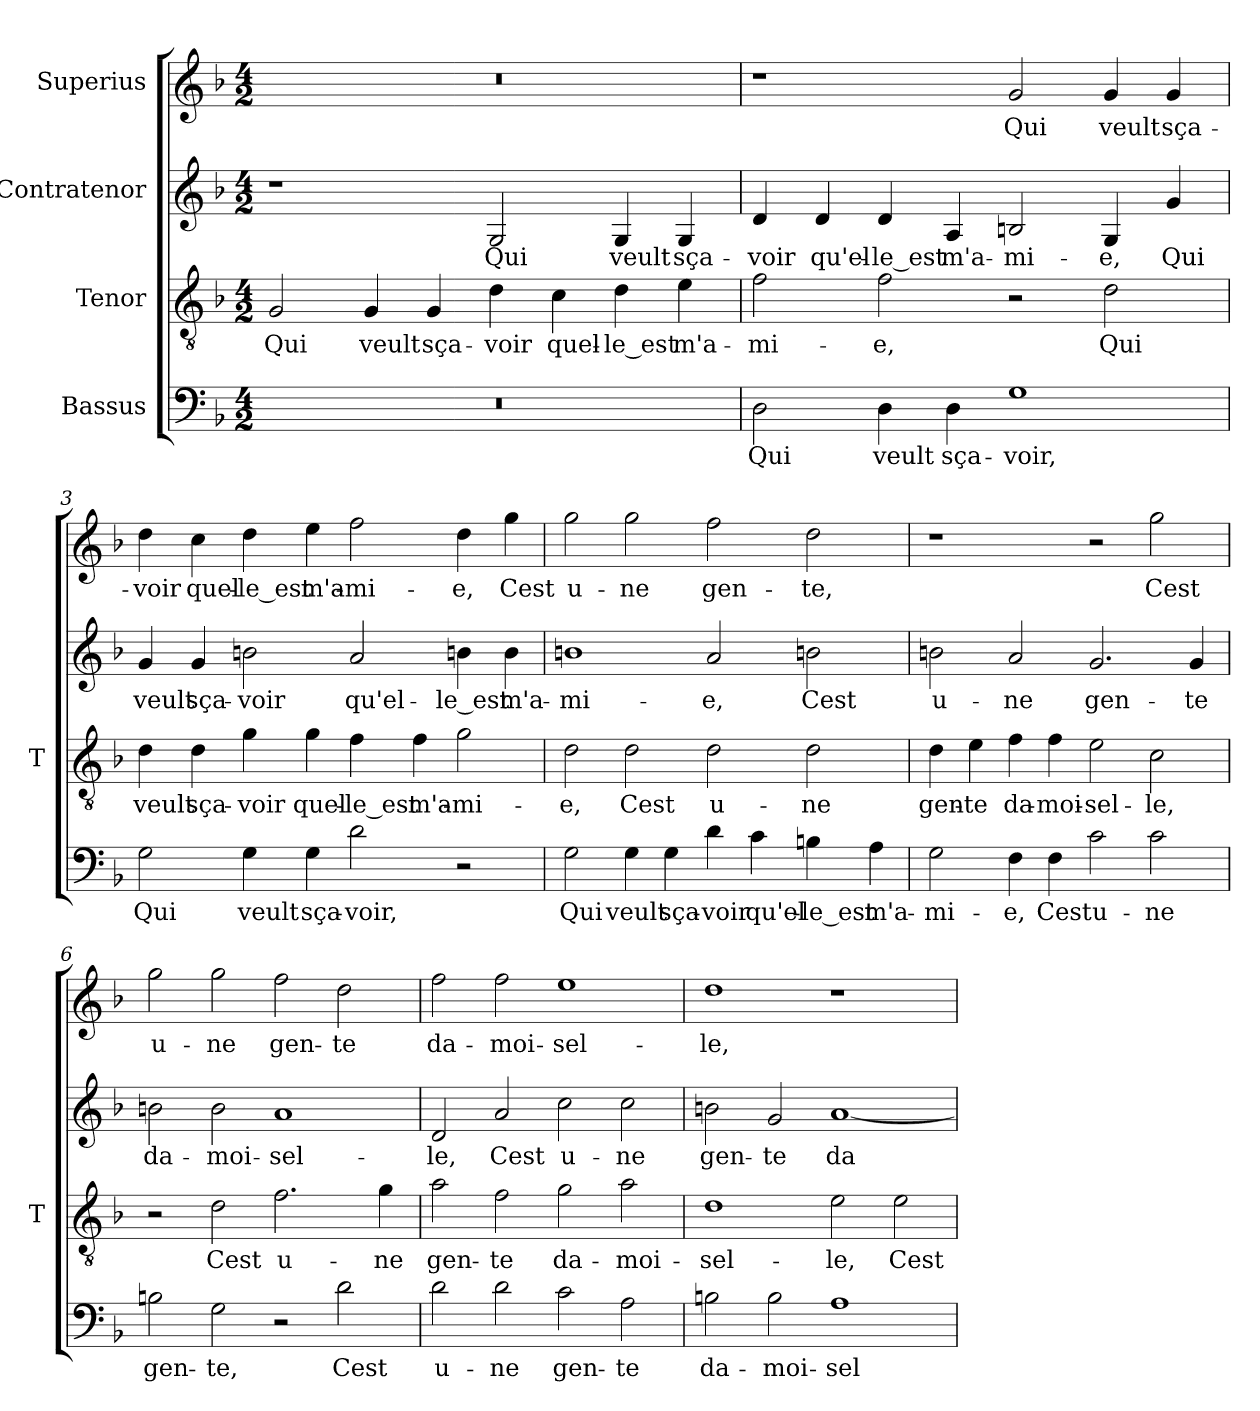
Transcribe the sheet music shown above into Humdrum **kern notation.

**kern	**text	**kern	**text	**kern	**text	**kern	**text
*part4	*part4	*part3	*part3	*part2	*part2	*part1	*part1
*staff4	*staff4	*staff3	*staff3	*staff2	*staff2	*staff1	*staff1
*I"Bassus	*	*I"Tenor	*	*I"Contratenor	*	*I"Superius	*
*	*	*I'T	*	*	*	*	*
*clefF4	*	*clefGv2	*	*clefG2	*	*clefG2	*
*k[b-]	*	*k[b-]	*	*k[b-]	*	*k[b-]	*
*M4/2	*	*M4/2	*	*M4/2	*	*M4/2	*
=1	=1	=1	=1	=1	=1	=1	=1
0r	.	2G	-Qui	1r	.	0r	.
.	.	4G	-veult	.	.	.	.
.	.	4G	sça-	.	.	.	.
.	.	4d	-voir	2G	-Qui	.	.
.	.	4c	quel-	.	.	.	.
.	.	4d	-le_est	4G	-veult	.	.
.	.	4e	m'a-	4G	sça-	.	.
=2	=2	=2	=2	=2	=2	=2	=2
2D	-Qui	2f	mi-	4d	-voir	1r	.
.	.	.	.	4d	qu'el-	.	.
4D	-veult	2f	-e,	4d	-le_est	.	.
4D	sça-	.	.	4A	m'a-	.	.
1G	-voir,	2r	.	2Bn	mi-	2g	-Qui
.	.	2d	-Qui	4G	-e,	4g	-veult
.	.	.	.	4g	-Qui	4g	sça-
=3	=3	=3	=3	=3	=3	=3	=3
2G	-Qui	4d	-veult	4g	-veult	4dd	-voir
.	.	4d	sça-	4g	sça-	4cc	quel-
4G	-veult	4g	-voir	2bn	-voir	4dd	-le_est
4G	sça-	4g	quel-	.	.	4ee	m'a-
2d	-voir,	4f	-le_est	2a	qu'el-	2ff	mi-
.	.	4f	m'a-	.	.	.	.
2r	.	2g	mi-	4bn	-le_est	4dd	-e,
.	.	.	.	4b	m'a-	4gg	-Cest
=4	=4	=4	=4	=4	=4	=4	=4
2G	-Qui	2d	-e,	1bn	mi-	2gg	u-
4G	-veult	2d	-Cest	.	.	2gg	-ne
4G	sça-	.	.	.	.	.	.
4d	-voir	2d	u-	2a	-e,	2ff	gen-
4c	qu'el-	.	.	.	.	.	.
4Bn	-le_est	2d	-ne	2bn	-Cest	2dd	-te,
4A	m'a-	.	.	.	.	.	.
=5	=5	=5	=5	=5	=5	=5	=5
2G	mi-	4d	gen-	2bn	u-	1r	.
.	.	4e	-te	.	.	.	.
4F	-e,	4f	da-	2a	-ne	.	.
4F	-Cest	4f	moi-	.	.	.	.
2c	u-	2e	sel-	2.g	gen-	2r	.
2c	-ne	2c	-le,	.	.	2gg	-Cest
.	.	.	.	4g	-te	.	.
=6	=6	=6	=6	=6	=6	=6	=6
2Bn	gen-	2r	.	2bn	da-	2gg	u-
2G	-te,	2d	-Cest	2b	moi-	2gg	-ne
2r	.	2.f	u-	1a	sel-	2ff	gen-
2d	-Cest	.	.	.	.	2dd	-te
.	.	4g	-ne	.	.	.	.
=7	=7	=7	=7	=7	=7	=7	=7
2d	u-	2a	gen-	2d	-le,	2ff	da-
2d	-ne	2f	-te	2a	-Cest	2ff	moi-
2c	gen-	2g	da-	2cc	u-	1ee	sel-
2A	-te	2a	moi-	2cc	-ne	.	.
=8	=8	=8	=8	=8	=8	=8	=8
2Bn	da-	1d	sel-	2bn	gen-	1dd	-le,
2B	moi-	.	.	2g	-te	.	.
1A	sel-	2e	-le,	[1a	da-	1r	.
.	.	2e	-Cest	.	.	.	.
=	=	=	=	=	=	=	=
*-	*-	*-	*-	*-	*-	*-	*-
